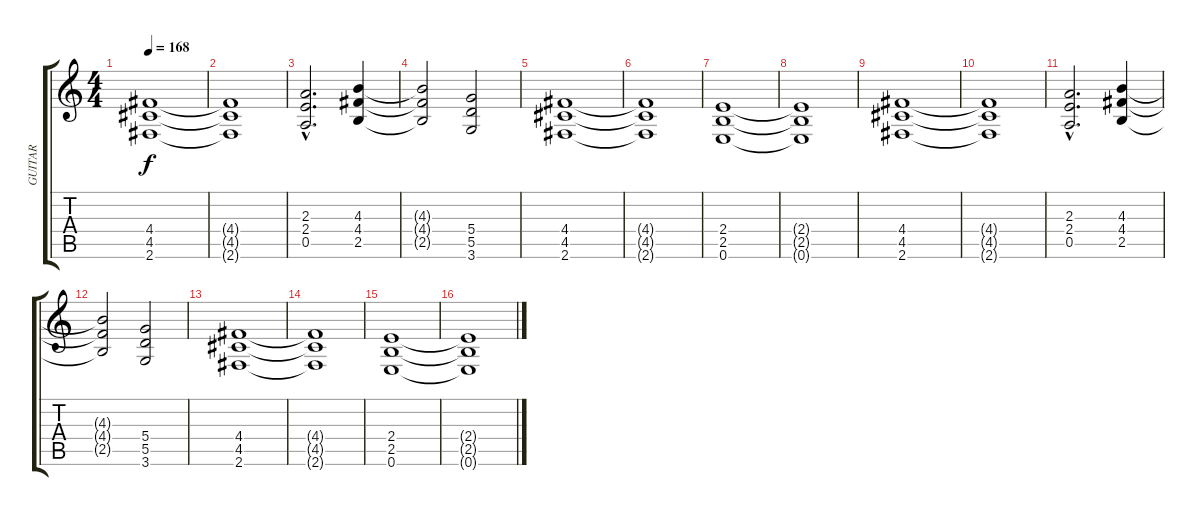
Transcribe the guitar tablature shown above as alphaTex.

\track ("GUITAR" "GUITAR") {instrument distortionguitar}
\staff {score tabs}
\tuning (E4 B3 G3 D3 A2 E2) {hide}
\ts (4 4)
\tempo 168
\clef g2
\ks c
(4.4 4.5 2.6).1{dy f} |
(4.4{t} 4.5{t} 2.6{t}).1 |
(2.3{hac} 2.4{hac} 0.5{hac}).2{d} (4.3 4.4 2.5).4 |
(4.3{t} 4.4{t} 2.5{t}).2 (5.4 5.5 3.6).2 |
(4.4 4.5 2.6).1 |
(4.4{t} 4.5{t} 2.6{t}).1 |
(2.4 2.5 0.6).1 |
(2.4{t} 2.5{t} 0.6{t}).1 |
(4.4 4.5 2.6).1 |
(4.4{t} 4.5{t} 2.6{t}).1 |
(2.3{hac} 2.4{hac} 0.5{hac}).2{d} (4.3 4.4 2.5).4 |
(4.3{t} 4.4{t} 2.5{t}).2 (5.4 5.5 3.6).2 |
(4.4 4.5 2.6).1 |
(4.4{t} 4.5{t} 2.6{t}).1 |
(2.4 2.5 0.6).1 |
(2.4{t} 2.5{t} 0.6{t}).1
